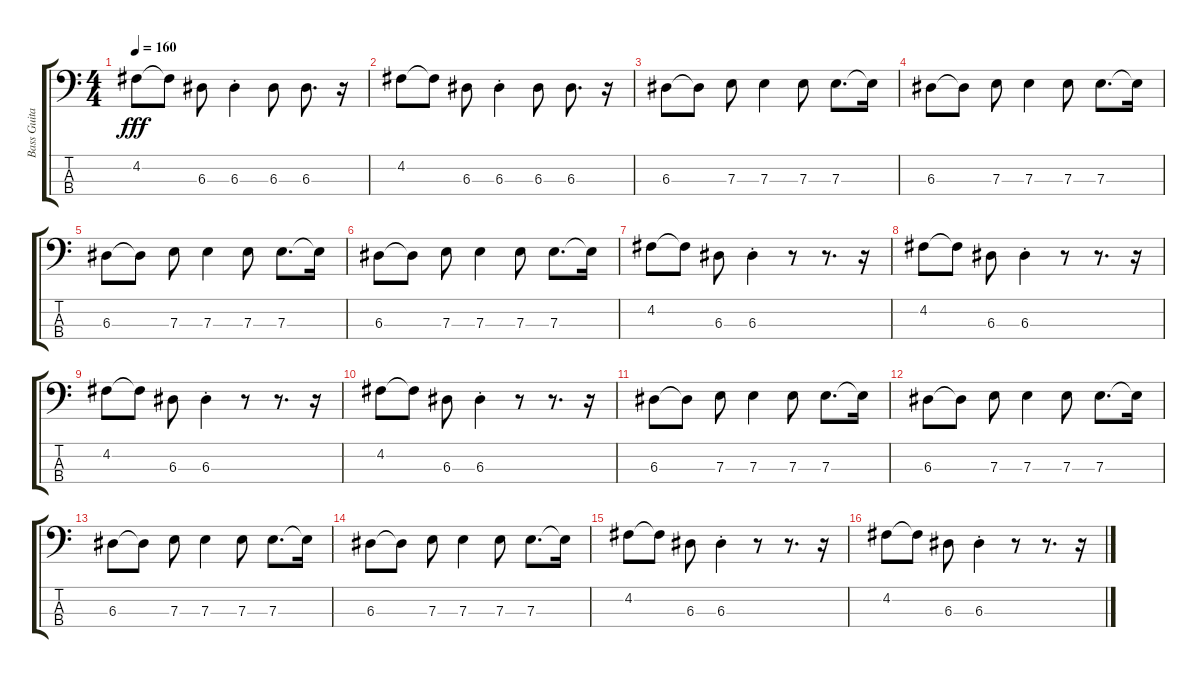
\track ("Bass Guitar" "Bass Guita") {instrument electricbasspick}
\staff {score tabs}
\tuning (G2 D2 A1 E1) {hide}
\ts (4 4)
\tempo 160
\clef f4
\ks c
4.2.8{dy fff} 4.2{t}.8 6.3.8 6.3{st}.4 6.3.8 6.3.8{d} r.16 |
4.2.8 4.2{t}.8 6.3.8 6.3{st}.4 6.3.8 6.3.8{d} r.16 |
6.3.8 6.3{t}.8 7.3.8 7.3.4 7.3.8 7.3.8{d} 7.3{t}.16 |
6.3.8 6.3{t}.8 7.3.8 7.3.4 7.3.8 7.3.8{d} 7.3{t}.16 |
6.3.8 6.3{t}.8 7.3.8 7.3.4 7.3.8 7.3.8{d} 7.3{t}.16 |
6.3.8 6.3{t}.8 7.3.8 7.3.4 7.3.8 7.3.8{d} 7.3{t}.16 |
4.2.8 4.2{t}.8 6.3.8 6.3{st}.4 r.8 r.8{d} r.16 |
4.2.8 4.2{t}.8 6.3.8 6.3{st}.4 r.8 r.8{d} r.16 |
4.2.8 4.2{t}.8 6.3.8 6.3{st}.4 r.8 r.8{d} r.16 |
4.2.8 4.2{t}.8 6.3.8 6.3{st}.4 r.8 r.8{d} r.16 |
6.3.8 6.3{t}.8 7.3.8 7.3.4 7.3.8 7.3.8{d} 7.3{t}.16 |
6.3.8 6.3{t}.8 7.3.8 7.3.4 7.3.8 7.3.8{d} 7.3{t}.16 |
6.3.8 6.3{t}.8 7.3.8 7.3.4 7.3.8 7.3.8{d} 7.3{t}.16 |
6.3.8 6.3{t}.8 7.3.8 7.3.4 7.3.8 7.3.8{d} 7.3{t}.16 |
4.2.8 4.2{t}.8 6.3.8 6.3{st}.4 r.8 r.8{d} r.16 |
4.2.8 4.2{t}.8 6.3.8 6.3{st}.4 r.8 r.8{d} r.16
